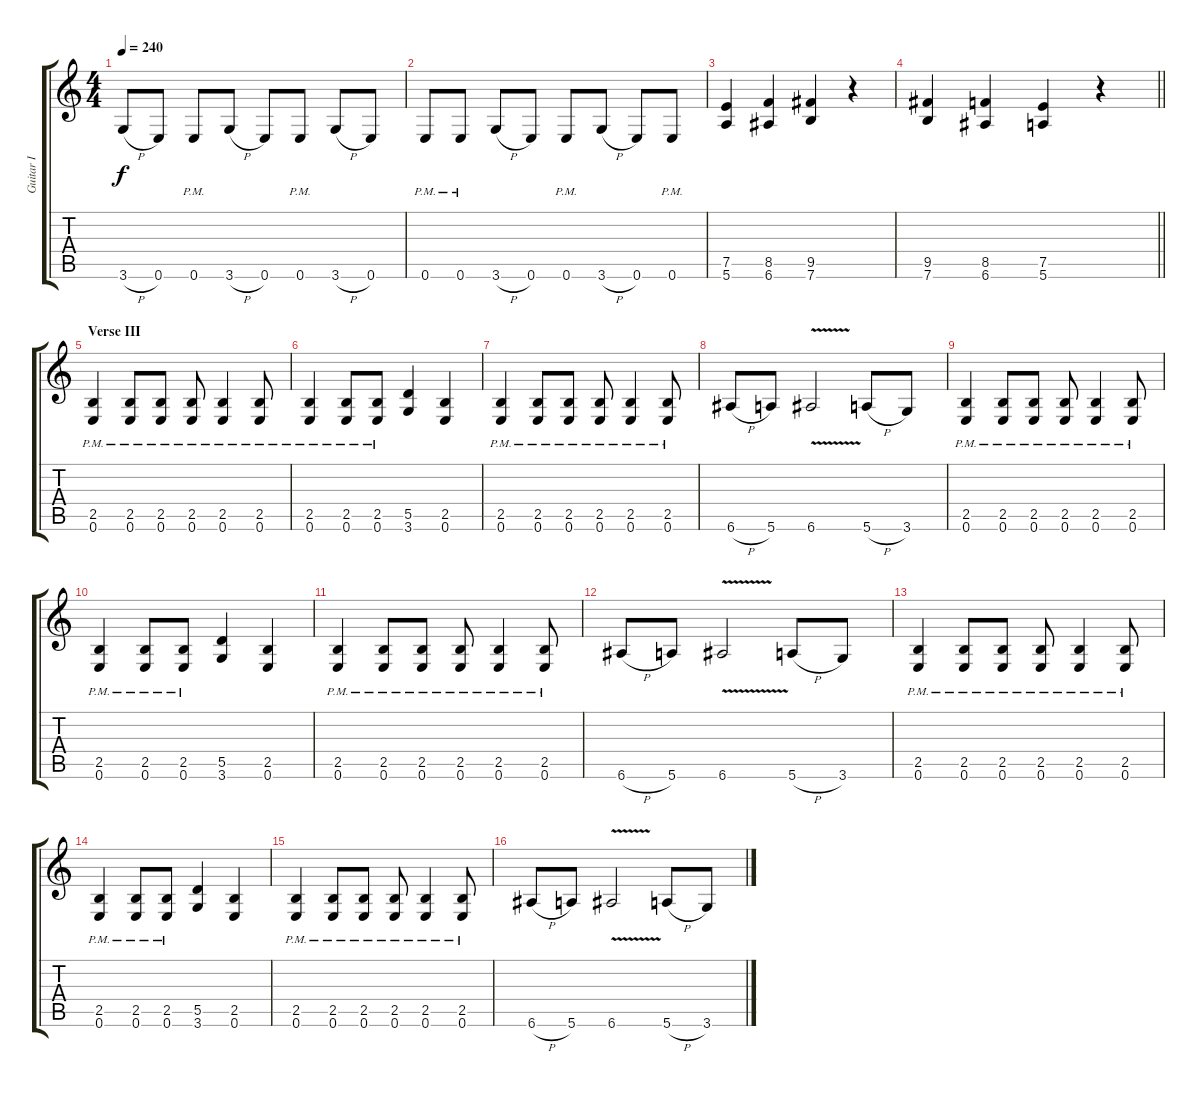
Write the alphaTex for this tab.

\track ("Guitar I" "Guitar I") {instrument overdrivenguitar}
\staff {score tabs}
\tuning (E4 B3 G3 D3 A2 E2) {hide}
\ts (4 4)
\tempo 240
\clef g2
\ks c
3.6{h}.8{dy f} 0.6.8 0.6{pm}.8 3.6{h}.8 0.6.8 0.6{pm}.8 3.6{h}.8 0.6.8 |
0.6{pm}.8 0.6{pm}.8 3.6{h}.8 0.6.8 0.6{pm}.8 3.6{h}.8 0.6.8 0.6{pm}.8 |
(7.5 5.6).4 (8.5 6.6).4 (9.5 7.6).4 r.4 |
\barLineRight lightlight
(9.5 7.6).4 (8.5 6.6).4 (7.5 5.6).4 r.4 |
\section ("" "Verse III")
(2.5{pm} 0.6{pm}).4 (2.5{pm} 0.6{pm}).8 (2.5{pm} 0.6{pm}).8 (2.5{pm} 0.6{pm}).8 (2.5{pm} 0.6{pm}).4 (2.5{pm} 0.6{pm}).8 |
(2.5{pm} 0.6{pm}).4 (2.5{pm} 0.6{pm}).8 (2.5{pm} 0.6{pm}).8 (5.5 3.6).4 (2.5 0.6).4 |
(2.5{pm} 0.6{pm}).4 (2.5{pm} 0.6{pm}).8 (2.5{pm} 0.6{pm}).8 (2.5{pm} 0.6{pm}).8 (2.5{pm} 0.6{pm}).4 (2.5{pm} 0.6{pm}).8 |
6.6{h}.8 5.6.8 6.6{v}.2 5.6{h}.8 3.6.8 |
(2.5{pm} 0.6{pm}).4 (2.5{pm} 0.6{pm}).8 (2.5{pm} 0.6{pm}).8 (2.5{pm} 0.6{pm}).8 (2.5{pm} 0.6{pm}).4 (2.5{pm} 0.6{pm}).8 |
(2.5{pm} 0.6{pm}).4 (2.5{pm} 0.6{pm}).8 (2.5{pm} 0.6{pm}).8 (5.5 3.6).4 (2.5 0.6).4 |
(2.5{pm} 0.6{pm}).4 (2.5{pm} 0.6{pm}).8 (2.5{pm} 0.6{pm}).8 (2.5{pm} 0.6{pm}).8 (2.5{pm} 0.6{pm}).4 (2.5{pm} 0.6{pm}).8 |
6.6{h}.8 5.6.8 6.6{v}.2 5.6{h}.8 3.6.8 |
(2.5{pm} 0.6{pm}).4 (2.5{pm} 0.6{pm}).8 (2.5{pm} 0.6{pm}).8 (2.5{pm} 0.6{pm}).8 (2.5{pm} 0.6{pm}).4 (2.5{pm} 0.6{pm}).8 |
(2.5{pm} 0.6{pm}).4 (2.5{pm} 0.6{pm}).8 (2.5{pm} 0.6{pm}).8 (5.5 3.6).4 (2.5 0.6).4 |
(2.5{pm} 0.6{pm}).4 (2.5{pm} 0.6{pm}).8 (2.5{pm} 0.6{pm}).8 (2.5{pm} 0.6{pm}).8 (2.5{pm} 0.6{pm}).4 (2.5{pm} 0.6{pm}).8 |
6.6{h}.8 5.6.8 6.6{v}.2 5.6{h}.8 3.6.8
